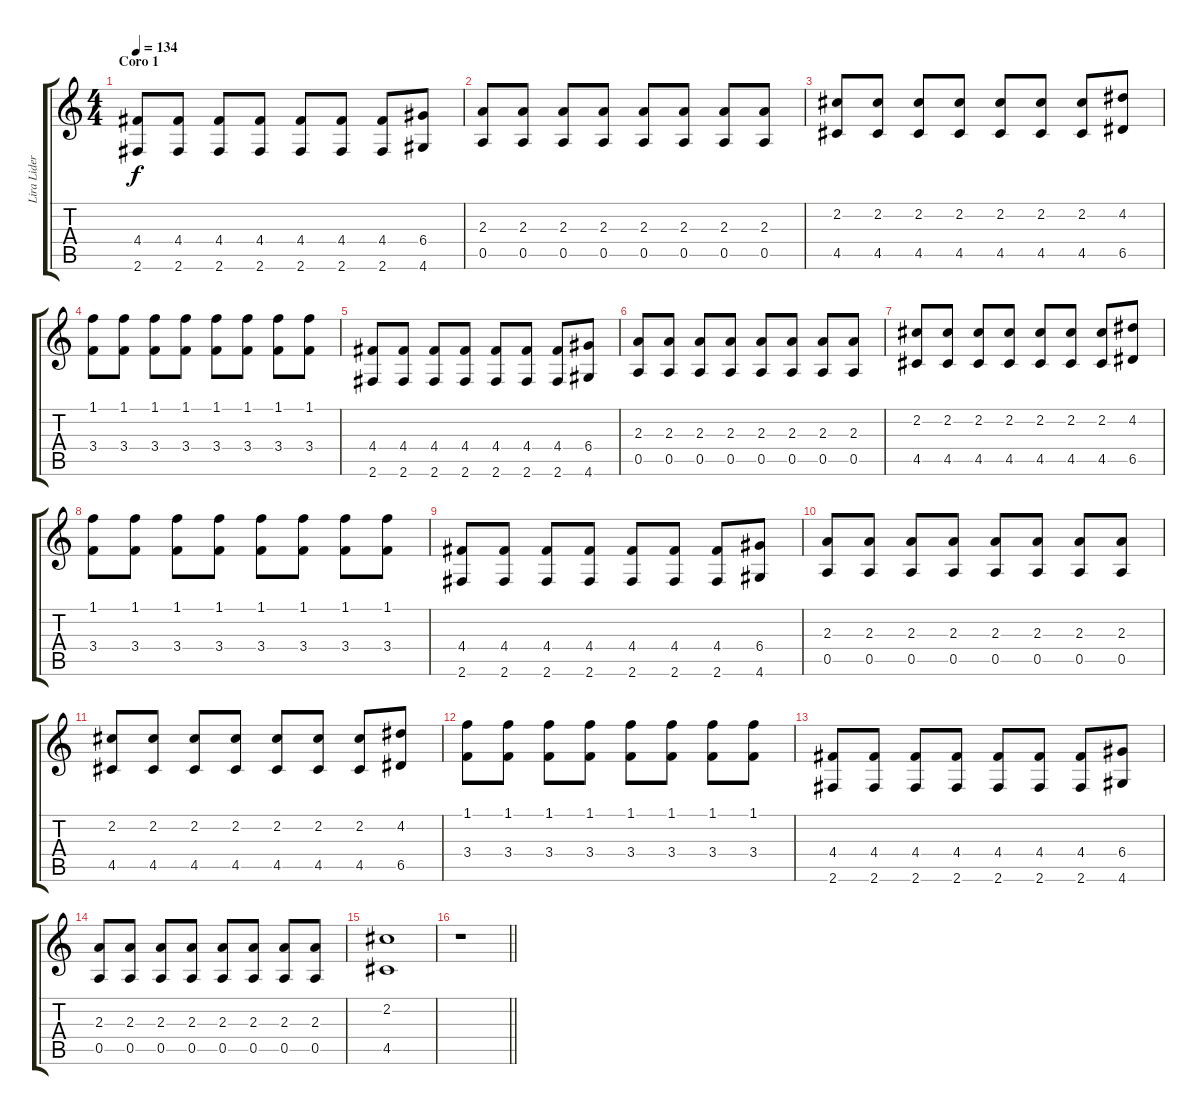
\track ("Lira Lider" "Lira Lider") {instrument distortionguitar}
\staff {score tabs}
\tuning (E4 B3 G3 D3 A2 E2) {hide}
\ts (4 4)
\section ("" "Coro 1")
\tempo 134
\clef g2
\ks c
(4.4 2.6).8{dy f} (4.4 2.6).8 (4.4 2.6).8 (4.4 2.6).8 (4.4 2.6).8 (4.4 2.6).8 (4.4 2.6).8 (6.4 4.6).8 |
(2.3 0.5).8 (2.3 0.5).8 (2.3 0.5).8 (2.3 0.5).8 (2.3 0.5).8 (2.3 0.5).8 (2.3 0.5).8 (2.3 0.5).8 |
(2.2 4.5).8 (2.2 4.5).8 (2.2 4.5).8 (2.2 4.5).8 (2.2 4.5).8 (2.2 4.5).8 (2.2 4.5).8 (4.2 6.5).8 |
(1.1 3.4).8 (1.1 3.4).8 (1.1 3.4).8 (1.1 3.4).8 (1.1 3.4).8 (1.1 3.4).8 (1.1 3.4).8 (1.1 3.4).8 |
(4.4 2.6).8 (4.4 2.6).8 (4.4 2.6).8 (4.4 2.6).8 (4.4 2.6).8 (4.4 2.6).8 (4.4 2.6).8 (6.4 4.6).8 |
(2.3 0.5).8 (2.3 0.5).8 (2.3 0.5).8 (2.3 0.5).8 (2.3 0.5).8 (2.3 0.5).8 (2.3 0.5).8 (2.3 0.5).8 |
(2.2 4.5).8 (2.2 4.5).8 (2.2 4.5).8 (2.2 4.5).8 (2.2 4.5).8 (2.2 4.5).8 (2.2 4.5).8 (4.2 6.5).8 |
(1.1 3.4).8 (1.1 3.4).8 (1.1 3.4).8 (1.1 3.4).8 (1.1 3.4).8 (1.1 3.4).8 (1.1 3.4).8 (1.1 3.4).8 |
(4.4 2.6).8 (4.4 2.6).8 (4.4 2.6).8 (4.4 2.6).8 (4.4 2.6).8 (4.4 2.6).8 (4.4 2.6).8 (6.4 4.6).8 |
(2.3 0.5).8 (2.3 0.5).8 (2.3 0.5).8 (2.3 0.5).8 (2.3 0.5).8 (2.3 0.5).8 (2.3 0.5).8 (2.3 0.5).8 |
(2.2 4.5).8 (2.2 4.5).8 (2.2 4.5).8 (2.2 4.5).8 (2.2 4.5).8 (2.2 4.5).8 (2.2 4.5).8 (4.2 6.5).8 |
(1.1 3.4).8 (1.1 3.4).8 (1.1 3.4).8 (1.1 3.4).8 (1.1 3.4).8 (1.1 3.4).8 (1.1 3.4).8 (1.1 3.4).8 |
(4.4 2.6).8 (4.4 2.6).8 (4.4 2.6).8 (4.4 2.6).8 (4.4 2.6).8 (4.4 2.6).8 (4.4 2.6).8 (6.4 4.6).8 |
(2.3 0.5).8 (2.3 0.5).8 (2.3 0.5).8 (2.3 0.5).8 (2.3 0.5).8 (2.3 0.5).8 (2.3 0.5).8 (2.3 0.5).8 |
(2.2 4.5).1 |
\barLineRight lightlight
r.1
